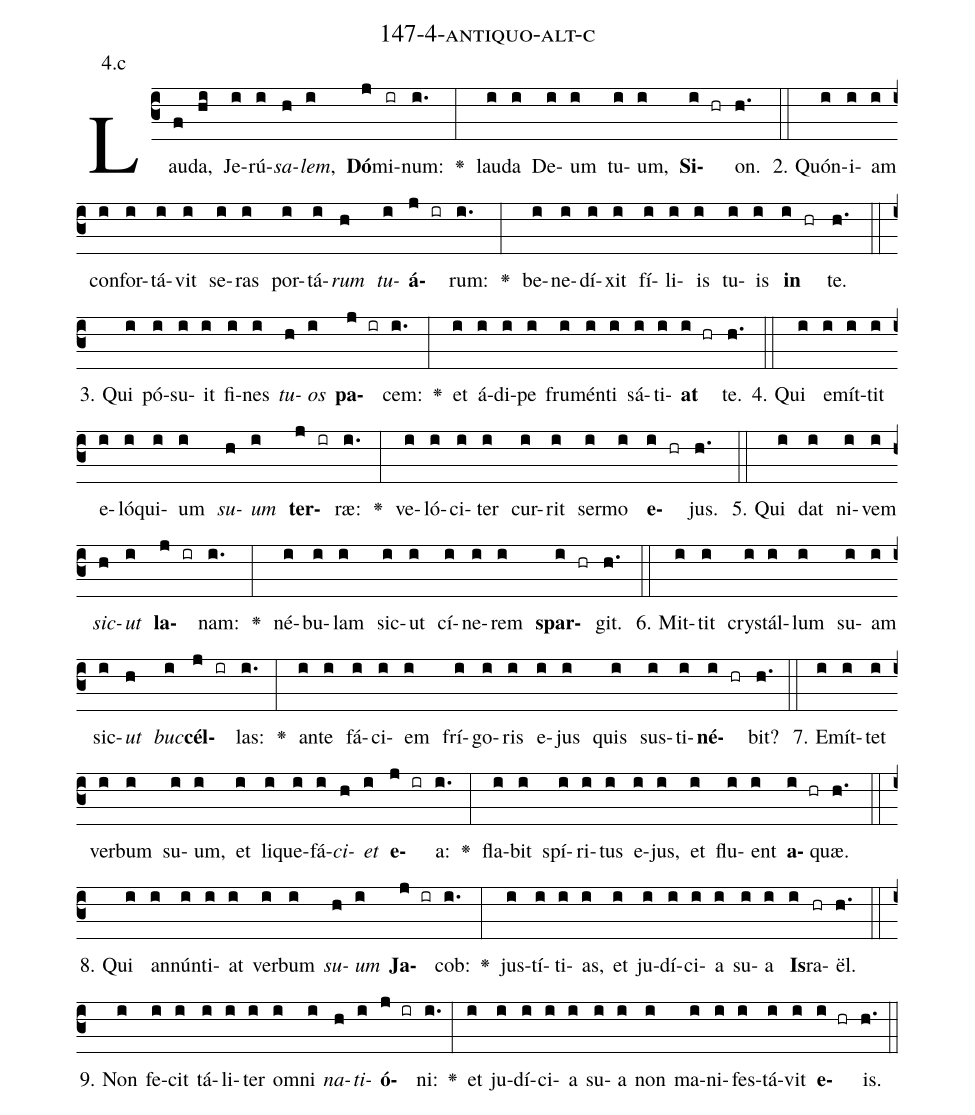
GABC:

name: 147-4-antiquo-alt-c;
annotation: 4.c;
%%
(c3)Lau(f)da,(hi) Je(i)rú(i)<i>sa</i>(h)<i>lem</i>,(i) <b>Dó</b>(j)mi(ir)num:(i.) <v>\greheightstar</v>(:) lau(i)da(i) De(i)um(i) tu(i)um,(i) <b>Si</b>(i hr)on.(h.) (::)
2. Quón(i)i(i)am(i) con(i)for(i)tá(i)vit(i) se(i)ras(i) por(i)tá(i)<i>rum</i>(h) <i>tu</i>(i)<b>á</b>(j ir)rum:(i.) <v>\greheightstar</v>(:) be(i)ne(i)dí(i)xit(i) fí(i)li(i)is(i) tu(i)is(i) <b>in</b>(i hr) te.(h.) (::)
3. Qui(i) pó(i)su(i)it(i) fi(i)nes(i) <i>tu</i>(h)<i>os</i>(i) <b>pa</b>(j ir)cem:(i.) <v>\greheightstar</v>(:) et(i) á(i)di(i)pe(i) fru(i)mén(i)ti(i) sá(i)ti(i)<b>at</b>(i hr) te.(h.) (::)
4. Qui(i) e(i)mít(i)tit(i) e(i)ló(i)qui(i)um(i) <i>su</i>(h)<i>um</i>(i) <b>ter</b>(j ir)ræ:(i.) <v>\greheightstar</v>(:) ve(i)ló(i)ci(i)ter(i) cur(i)rit(i) ser(i)mo(i) <b>e</b>(i hr)jus.(h.) (::)
5. Qui(i) dat(i) ni(i)vem(i) <i>sic</i>(h)<i>ut</i>(i) <b>la</b>(j ir)nam:(i.) <v>\greheightstar</v>(:) né(i)bu(i)lam(i) sic(i)ut(i) cí(i)ne(i)rem(i) <b>spar</b>(i hr)git.(h.) (::)
6. Mit(i)tit(i) crys(i)tál(i)lum(i) su(i)am(i) sic(i)<i>ut</i>(h) <i>buc</i>(i)<b>cél</b>(j ir)las:(i.) <v>\greheightstar</v>(:) an(i)te(i) fá(i)ci(i)em(i) frí(i)go(i)ris(i) e(i)jus(i) quis(i) sus(i)ti(i)<b>né</b>(i hr)bit?(h.) (::)
7. E(i)mít(i)tet(i) ver(i)bum(i) su(i)um,(i) et(i) li(i)que(i)fá(i)<i>ci</i>(h)<i>et</i>(i) <b>e</b>(j ir)a:(i.) <v>\greheightstar</v>(:) fla(i)bit(i) spí(i)ri(i)tus(i) e(i)jus,(i) et(i) flu(i)ent(i) <b>a</b>(i hr)quæ.(h.) (::)
8. Qui(i) an(i)nún(i)ti(i)at(i) ver(i)bum(i) <i>su</i>(h)<i>um</i>(i) <b>Ja</b>(j ir)cob:(i.) <v>\greheightstar</v>(:) jus(i)tí(i)ti(i)as,(i) et(i) ju(i)dí(i)ci(i)a(i) su(i)a(i) <b>Is</b>(i)ra(hr)ël.(h.) (::)
9. Non(i) fe(i)cit(i) tá(i)li(i)ter(i) om(i)ni(i) <i>na</i>(h)<i>ti</i>(i)<b>ó</b>(j ir)ni:(i.) <v>\greheightstar</v>(:) et(i) ju(i)dí(i)ci(i)a(i) su(i)a(i) non(i) ma(i)ni(i)fes(i)tá(i)vit(i) <b>e</b>(i hr)is.(h.) (::)
